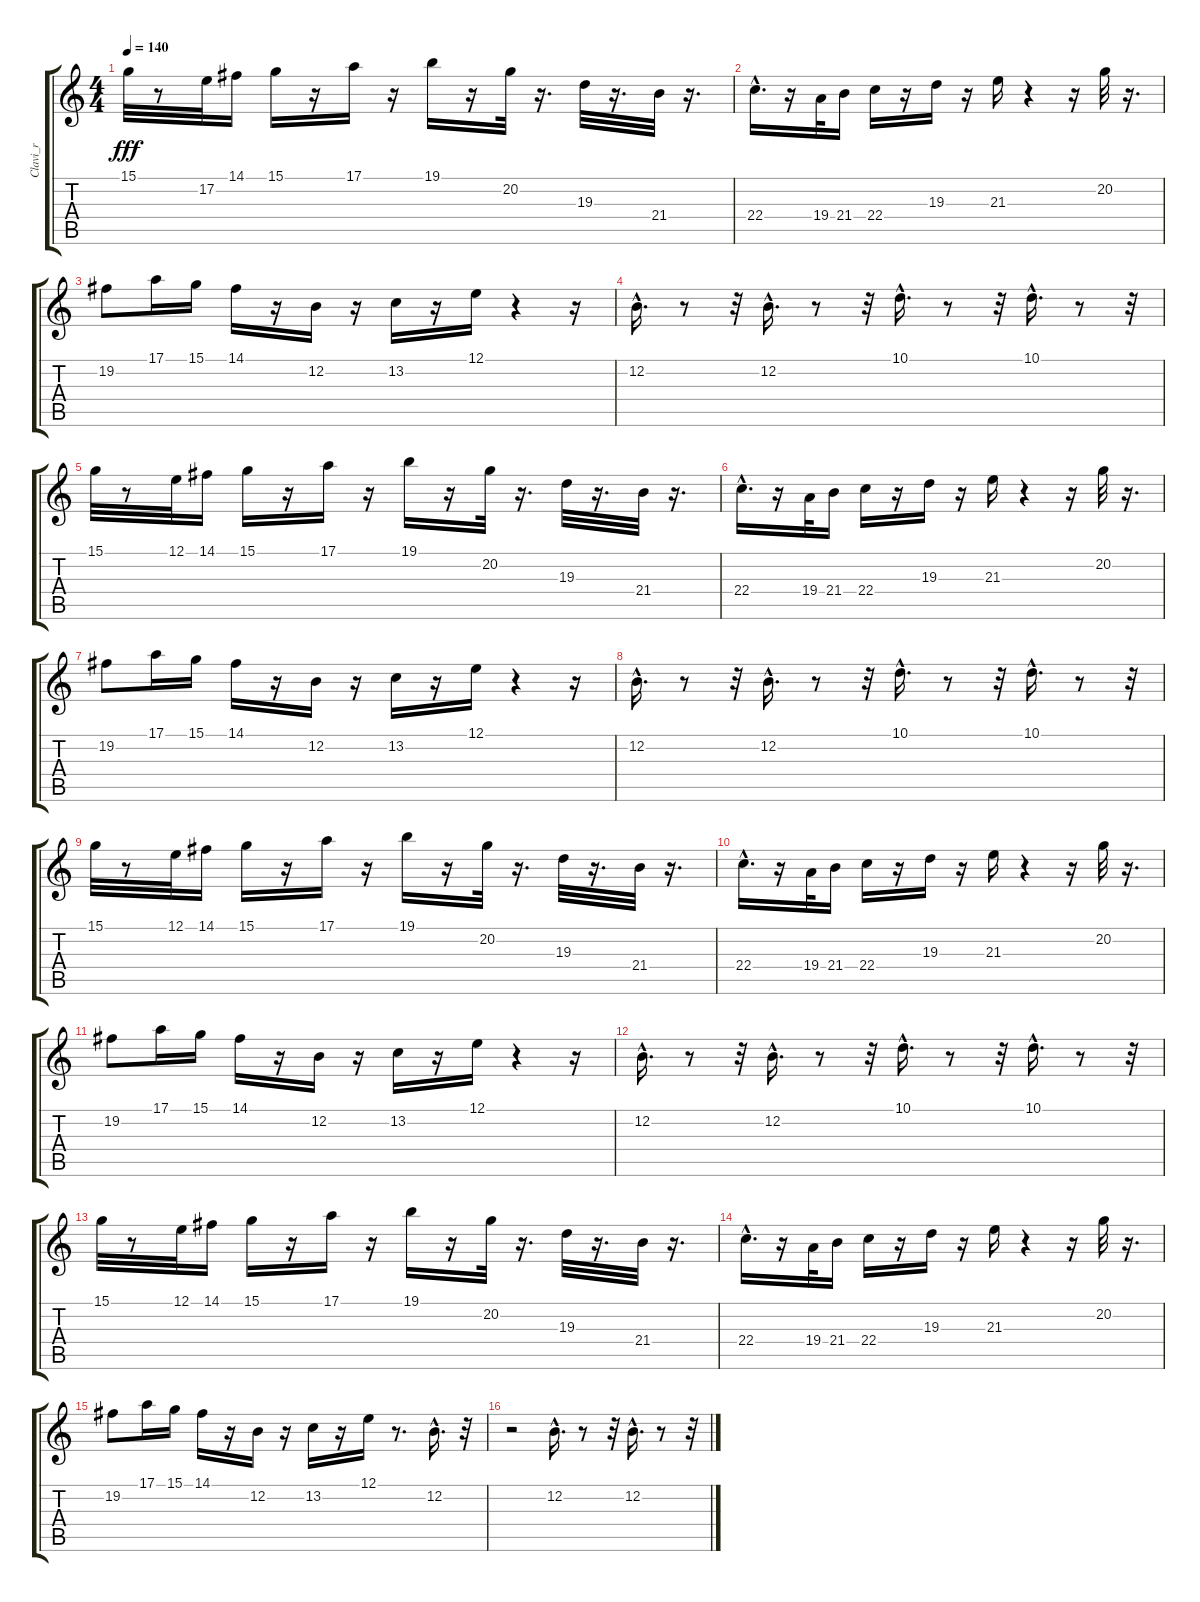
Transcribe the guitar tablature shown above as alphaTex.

\track ("Clavi_r" "Clavi_r") {instrument clavinet}
\staff {score tabs}
\tuning (E4 B3 G3 D3 A2 E2) {hide}
\ts (4 4)
\tempo 140
\clef g2
\ks c
15.1.32{dy fff instrument clavinet} r.8 17.2.32 14.1.16 15.1.16 r.16 17.1.16 r.16 19.1.16 r.16 20.2.32 r.16{d} 19.3.32 r.16{d} 21.4.32 r.16{d} |
22.4{hac}.16{d} r.16 19.4.32 21.4.16 22.4.16 r.16 19.3.16 r.16 21.3.16 r.4 r.16 20.2.32 r.16{d} |
19.2.8 17.1.16 15.1.16 14.1.16 r.16 12.2.16 r.16 13.2.16 r.16 12.1.16 r.4 r.16 |
12.2{hac}.16{d} r.8 r.32 12.2{hac}.16{d} r.8 r.32 10.1{hac}.16{d} r.8 r.32 10.1{hac}.16{d} r.8 r.32 |
15.1.32 r.8 12.1.32 14.1.16 15.1.16 r.16 17.1.16 r.16 19.1.16 r.16 20.2.32 r.16{d} 19.3.32 r.16{d} 21.4.32 r.16{d} |
22.4{hac}.16{d} r.16 19.4.32 21.4.16 22.4.16 r.16 19.3.16 r.16 21.3.16 r.4 r.16 20.2.32 r.16{d} |
19.2.8 17.1.16 15.1.16 14.1.16 r.16 12.2.16 r.16 13.2.16 r.16 12.1.16 r.4 r.16 |
12.2{hac}.16{d} r.8 r.32 12.2{hac}.16{d} r.8 r.32 10.1{hac}.16{d} r.8 r.32 10.1{hac}.16{d} r.8 r.32 |
15.1.32 r.8 12.1.32 14.1.16 15.1.16 r.16 17.1.16 r.16 19.1.16 r.16 20.2.32 r.16{d} 19.3.32 r.16{d} 21.4.32 r.16{d} |
22.4{hac}.16{d} r.16 19.4.32 21.4.16 22.4.16 r.16 19.3.16 r.16 21.3.16 r.4 r.16 20.2.32 r.16{d} |
19.2.8 17.1.16 15.1.16 14.1.16 r.16 12.2.16 r.16 13.2.16 r.16 12.1.16 r.4 r.16 |
12.2{hac}.16{d} r.8 r.32 12.2{hac}.16{d} r.8 r.32 10.1{hac}.16{d} r.8 r.32 10.1{hac}.16{d} r.8 r.32 |
15.1.32 r.8 12.1.32 14.1.16 15.1.16 r.16 17.1.16 r.16 19.1.16 r.16 20.2.32 r.16{d} 19.3.32 r.16{d} 21.4.32 r.16{d} |
22.4{hac}.16{d} r.16 19.4.32 21.4.16 22.4.16 r.16 19.3.16 r.16 21.3.16 r.4 r.16 20.2.32 r.16{d} |
19.2.8 17.1.16 15.1.16 14.1.16 r.16 12.2.16 r.16 13.2.16 r.16 12.1.16 r.8{d} 12.2{hac}.16{d} r.32 |
r.2 12.2{hac}.16{d} r.8 r.32 12.2{hac}.16{d} r.8 r.32
